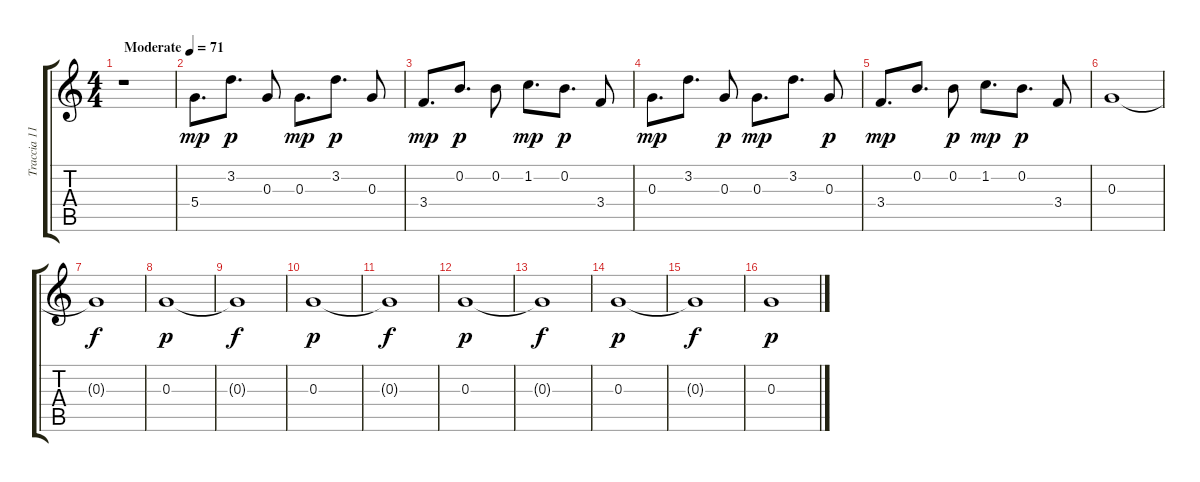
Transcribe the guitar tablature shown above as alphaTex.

\track ("Traccia 11" "Traccia 11") {instrument overdrivenguitar}
\staff {score tabs}
\tuning (E4 B3 G3 D3 A2 E2) {hide}
\ts (4 4)
\tempo (71 "Moderate")
\clef g2
\ks c
r.1{dy mp instrument overdrivenguitar} |
5.4.8{d} 3.2.8{d dy p} 0.3.8 0.3.8{d dy mp} 3.2.8{d dy p} 0.3.8 |
3.4.8{d dy mp} 0.2.8{d dy p} 0.2.8 1.2.8{d dy mp} 0.2.8{d dy p} 3.4.8 |
0.3.8{d dy mp} 3.2.8{d} 0.3.8{dy p} 0.3.8{d dy mp} 3.2.8{d} 0.3.8{dy p} |
3.4.8{d dy mp} 0.2.8{d} 0.2.8{dy p} 1.2.8{d dy mp} 0.2.8{d dy p} 3.4.8 |
0.3.1 |
0.3{t}.1{dy f} |
0.3.1{dy p} |
0.3{t}.1{dy f} |
0.3.1{dy p} |
0.3{t}.1{dy f} |
0.3.1{dy p} |
0.3{t}.1{dy f} |
0.3.1{dy p} |
0.3{t}.1{dy f} |
0.3.1{dy p}
